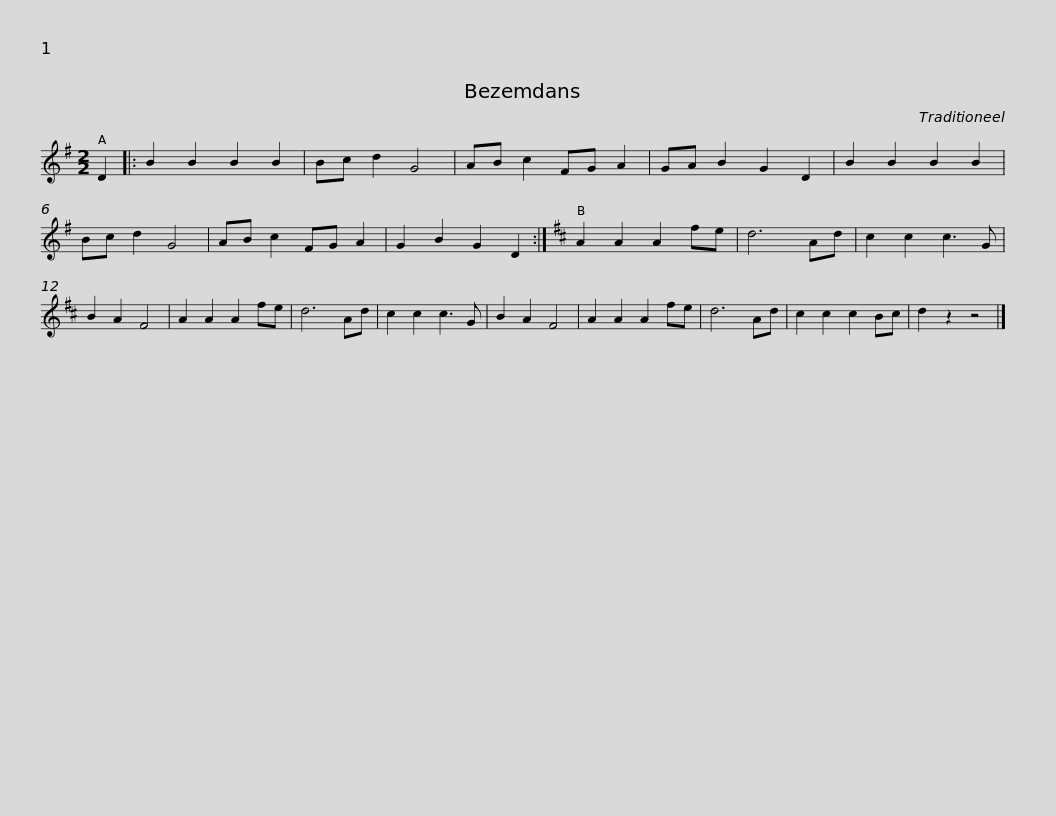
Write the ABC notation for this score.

X:1
L:1/8
M:2/2
I:linebreak $
K:G
V:1 treble
V:1
 D2 |: B2 B2 B2 B2 | Bc d2 G4 | AB c2 FG A2 | GA B2 G2 D2 | %5
 B2 B2 B2 B2 | Bc d2 G4 | AB c2 FG A2 | G2 B2 G2 D2 :|$[K:D] A2 A2 A2 fe | %10
 d6 Ad | c2 c2 c3 G | B2 A2 F4 | A2 A2 A2 fe | d6 Ad | %15
 c2 c2 c3 G | B2 A2 F4 | A2 A2 A2 fe | d6 Ad |$ c2 c2 c2 Bc | %20
 d2 z2 z4 |] %21
